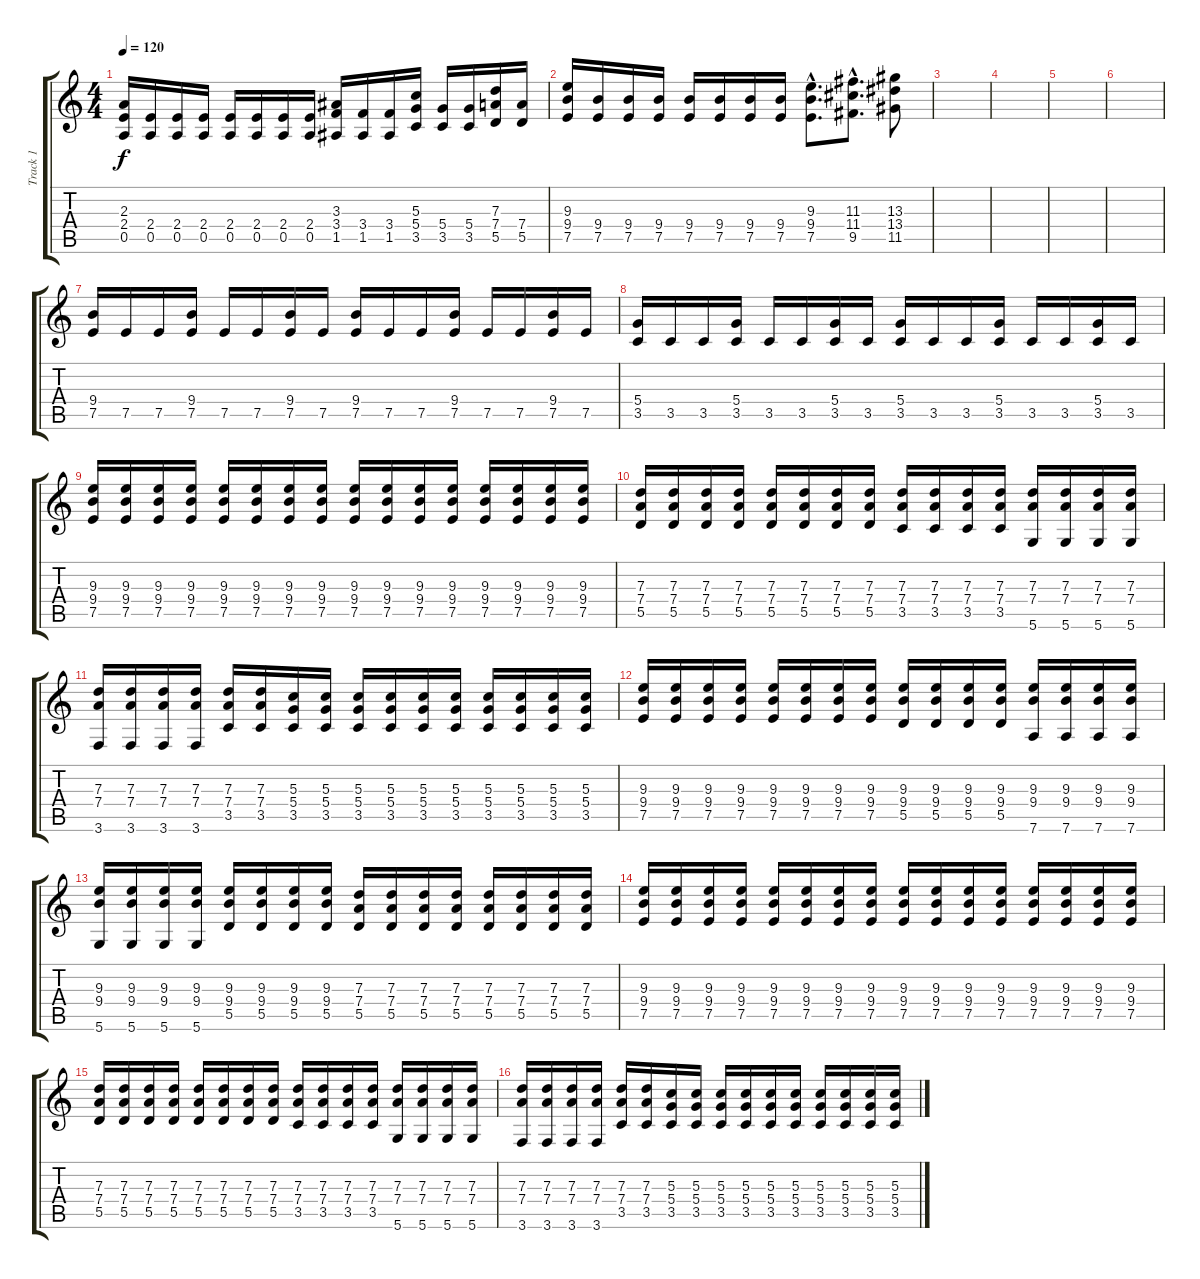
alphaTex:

\track ("Track 1" "Track 1") {instrument distortionguitar}
\staff {score tabs}
\tuning (E4 B3 G3 D3 A2 D2) {hide}
\ts (4 4)
\tempo 120
\clef g2
\ks c
(2.3 2.4 0.5).16{dy f} (2.4 0.5).16 (2.4 0.5).16 (2.4 0.5).16 (2.4 0.5).16 (2.4 0.5).16 (2.4 0.5).16 (2.4 0.5).16 (3.3 3.4 1.5).16 (3.4 1.5).16 (3.4 1.5).16 (5.3 5.4 3.5).16 (5.4 3.5).16 (5.4 3.5).16 (7.3 7.4 5.5).16 (7.4 5.5).16 |
(9.3 9.4 7.5).16 (9.4 7.5).16 (9.4 7.5).16 (9.4 7.5).16 (9.4 7.5).16 (9.4 7.5).16 (9.4 7.5).16 (9.4 7.5).16 (9.3{hac} 9.4{hac} 7.5{hac}).8{d} (11.3{hac} 11.4{hac} 9.5{hac}).8{d} (13.3 13.4 11.5).8 |
|
|
|
|
(9.4 7.5).16 7.5.16 7.5.16 (9.4 7.5).16 7.5.16 7.5.16 (9.4 7.5).16 7.5.16 (9.4 7.5).16 7.5.16 7.5.16 (9.4 7.5).16 7.5.16 7.5.16 (9.4 7.5).16 7.5.16 |
(5.4 3.5).16 3.5.16 3.5.16 (5.4 3.5).16 3.5.16 3.5.16 (5.4 3.5).16 3.5.16 (5.4 3.5).16 3.5.16 3.5.16 (5.4 3.5).16 3.5.16 3.5.16 (5.4 3.5).16 3.5.16 |
(9.3 9.4 7.5).16 (9.3 9.4 7.5).16 (9.3 9.4 7.5).16 (9.3 9.4 7.5).16 (9.3 9.4 7.5).16 (9.3 9.4 7.5).16 (9.3 9.4 7.5).16 (9.3 9.4 7.5).16 (9.3 9.4 7.5).16 (9.3 9.4 7.5).16 (9.3 9.4 7.5).16 (9.3 9.4 7.5).16 (9.3 9.4 7.5).16 (9.3 9.4 7.5).16 (9.3 9.4 7.5).16 (9.3 9.4 7.5).16 |
(7.3 7.4 5.5).16 (7.3 7.4 5.5).16 (7.3 7.4 5.5).16 (7.3 7.4 5.5).16 (7.3 7.4 5.5).16 (7.3 7.4 5.5).16 (7.3 7.4 5.5).16 (7.3 7.4 5.5).16 (7.3 7.4 3.5).16 (7.3 7.4 3.5).16 (7.3 7.4 3.5).16 (7.3 7.4 3.5).16 (7.3 7.4 5.6).16 (7.3 7.4 5.6).16 (7.3 7.4 5.6).16 (7.3 7.4 5.6).16 |
(7.3 7.4 3.6).16 (7.3 7.4 3.6).16 (7.3 7.4 3.6).16 (7.3 7.4 3.6).16 (7.3 7.4 3.5).16 (7.3 7.4 3.5).16 (5.3 5.4 3.5).16 (5.3 5.4 3.5).16 (5.3 5.4 3.5).16 (5.3 5.4 3.5).16 (5.3 5.4 3.5).16 (5.3 5.4 3.5).16 (5.3 5.4 3.5).16 (5.3 5.4 3.5).16 (5.3 5.4 3.5).16 (5.3 5.4 3.5).16 |
(9.3 9.4 7.5).16 (9.3 9.4 7.5).16 (9.3 9.4 7.5).16 (9.3 9.4 7.5).16 (9.3 9.4 7.5).16 (9.3 9.4 7.5).16 (9.3 9.4 7.5).16 (9.3 9.4 7.5).16 (9.3 9.4 5.5).16 (9.3 9.4 5.5).16 (9.3 9.4 5.5).16 (9.3 9.4 5.5).16 (9.3 9.4 7.6).16 (9.3 9.4 7.6).16 (9.3 9.4 7.6).16 (9.3 9.4 7.6).16 |
(9.3 9.4 5.6).16 (9.3 9.4 5.6).16 (9.3 9.4 5.6).16 (9.3 9.4 5.6).16 (9.3 9.4 5.5).16 (9.3 9.4 5.5).16 (9.3 9.4 5.5).16 (9.3 9.4 5.5).16 (7.3 7.4 5.5).16 (7.3 7.4 5.5).16 (7.3 7.4 5.5).16 (7.3 7.4 5.5).16 (7.3 7.4 5.5).16 (7.3 7.4 5.5).16 (7.3 7.4 5.5).16 (7.3 7.4 5.5).16 |
(9.3 9.4 7.5).16 (9.3 9.4 7.5).16 (9.3 9.4 7.5).16 (9.3 9.4 7.5).16 (9.3 9.4 7.5).16 (9.3 9.4 7.5).16 (9.3 9.4 7.5).16 (9.3 9.4 7.5).16 (9.3 9.4 7.5).16 (9.3 9.4 7.5).16 (9.3 9.4 7.5).16 (9.3 9.4 7.5).16 (9.3 9.4 7.5).16 (9.3 9.4 7.5).16 (9.3 9.4 7.5).16 (9.3 9.4 7.5).16 |
(7.3 7.4 5.5).16 (7.3 7.4 5.5).16 (7.3 7.4 5.5).16 (7.3 7.4 5.5).16 (7.3 7.4 5.5).16 (7.3 7.4 5.5).16 (7.3 7.4 5.5).16 (7.3 7.4 5.5).16 (7.3 7.4 3.5).16 (7.3 7.4 3.5).16 (7.3 7.4 3.5).16 (7.3 7.4 3.5).16 (7.3 7.4 5.6).16 (7.3 7.4 5.6).16 (7.3 7.4 5.6).16 (7.3 7.4 5.6).16 |
(7.3 7.4 3.6).16 (7.3 7.4 3.6).16 (7.3 7.4 3.6).16 (7.3 7.4 3.6).16 (7.3 7.4 3.5).16 (7.3 7.4 3.5).16 (5.3 5.4 3.5).16 (5.3 5.4 3.5).16 (5.3 5.4 3.5).16 (5.3 5.4 3.5).16 (5.3 5.4 3.5).16 (5.3 5.4 3.5).16 (5.3 5.4 3.5).16 (5.3 5.4 3.5).16 (5.3 5.4 3.5).16 (5.3 5.4 3.5).16
